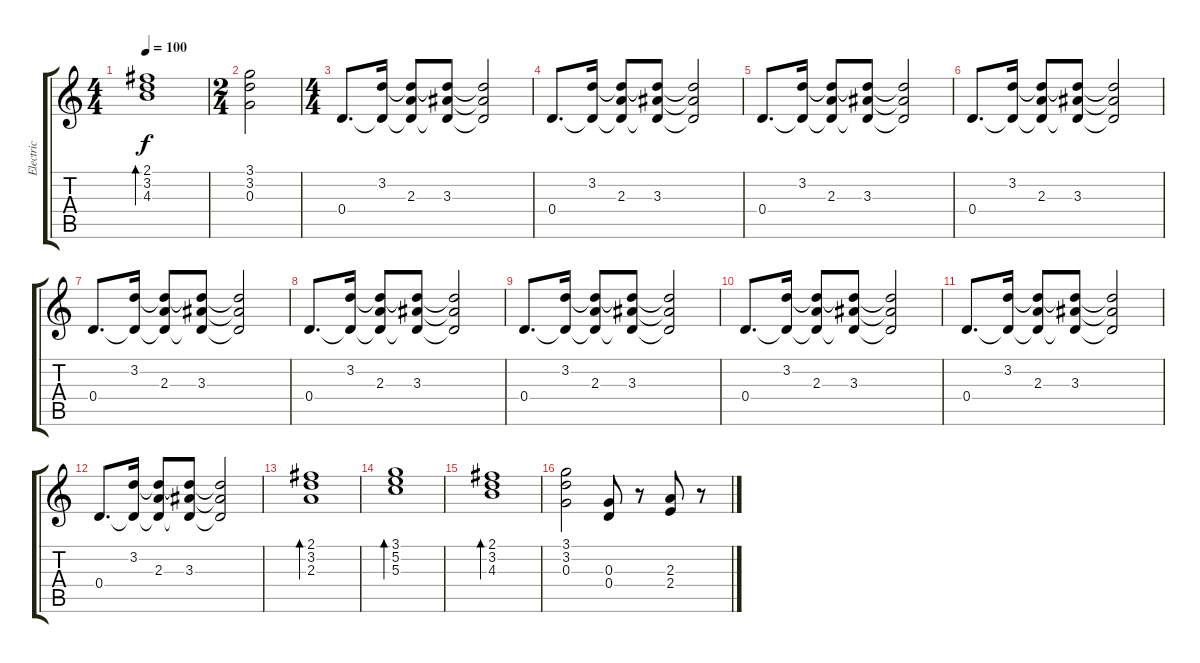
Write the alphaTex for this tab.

\track ("Electric" "Electric") {instrument overdrivenguitar}
\staff {score tabs}
\tuning (E4 B3 G3 D3 A2 E2) {hide}
\ts (4 4)
\tempo 100
\clef g2
\ks c
(2.1 3.2 4.3).1{bd 60 dy f} |
\ts (2 4)
(3.1 3.2 0.3).2 |
\ts (4 4)
0.4.8{d} (3.2 0.4{t}).16 (3.2{t} 2.3 0.4{t}).8 (3.2{t} 3.3 0.4{t}).8 (3.2{t} 3.3{t} 0.4{t}).2 |
0.4.8{d} (3.2 0.4{t}).16 (3.2{t} 2.3 0.4{t}).8 (3.2{t} 3.3 0.4{t}).8 (3.2{t} 3.3{t} 0.4{t}).2 |
0.4.8{d} (3.2 0.4{t}).16 (3.2{t} 2.3 0.4{t}).8 (3.2{t} 3.3 0.4{t}).8 (3.2{t} 3.3{t} 0.4{t}).2 |
0.4.8{d} (3.2 0.4{t}).16 (3.2{t} 2.3 0.4{t}).8 (3.2{t} 3.3 0.4{t}).8 (3.2{t} 3.3{t} 0.4{t}).2 |
0.4.8{d} (3.2 0.4{t}).16 (3.2{t} 2.3 0.4{t}).8 (3.2{t} 3.3 0.4{t}).8 (3.2{t} 3.3{t} 0.4{t}).2 |
0.4.8{d} (3.2 0.4{t}).16 (3.2{t} 2.3 0.4{t}).8 (3.2{t} 3.3 0.4{t}).8 (3.2{t} 3.3{t} 0.4{t}).2 |
0.4.8{d} (3.2 0.4{t}).16 (3.2{t} 2.3 0.4{t}).8 (3.2{t} 3.3 0.4{t}).8 (3.2{t} 3.3{t} 0.4{t}).2 |
0.4.8{d} (3.2 0.4{t}).16 (3.2{t} 2.3 0.4{t}).8 (3.2{t} 3.3 0.4{t}).8 (3.2{t} 3.3{t} 0.4{t}).2 |
0.4.8{d} (3.2 0.4{t}).16 (3.2{t} 2.3 0.4{t}).8 (3.2{t} 3.3 0.4{t}).8 (3.2{t} 3.3{t} 0.4{t}).2 |
0.4.8{d} (3.2 0.4{t}).16 (3.2{t} 2.3 0.4{t}).8 (3.2{t} 3.3 0.4{t}).8 (3.2{t} 3.3{t} 0.4{t}).2 |
(2.1 3.2 2.3).1{bd 60} |
(3.1 5.2 5.3).1{bd 60} |
(2.1 3.2 4.3).1{bd 60} |
(3.1 3.2 0.3).2 (0.3 0.4).8 r.8 (2.3 2.4).8 r.8
